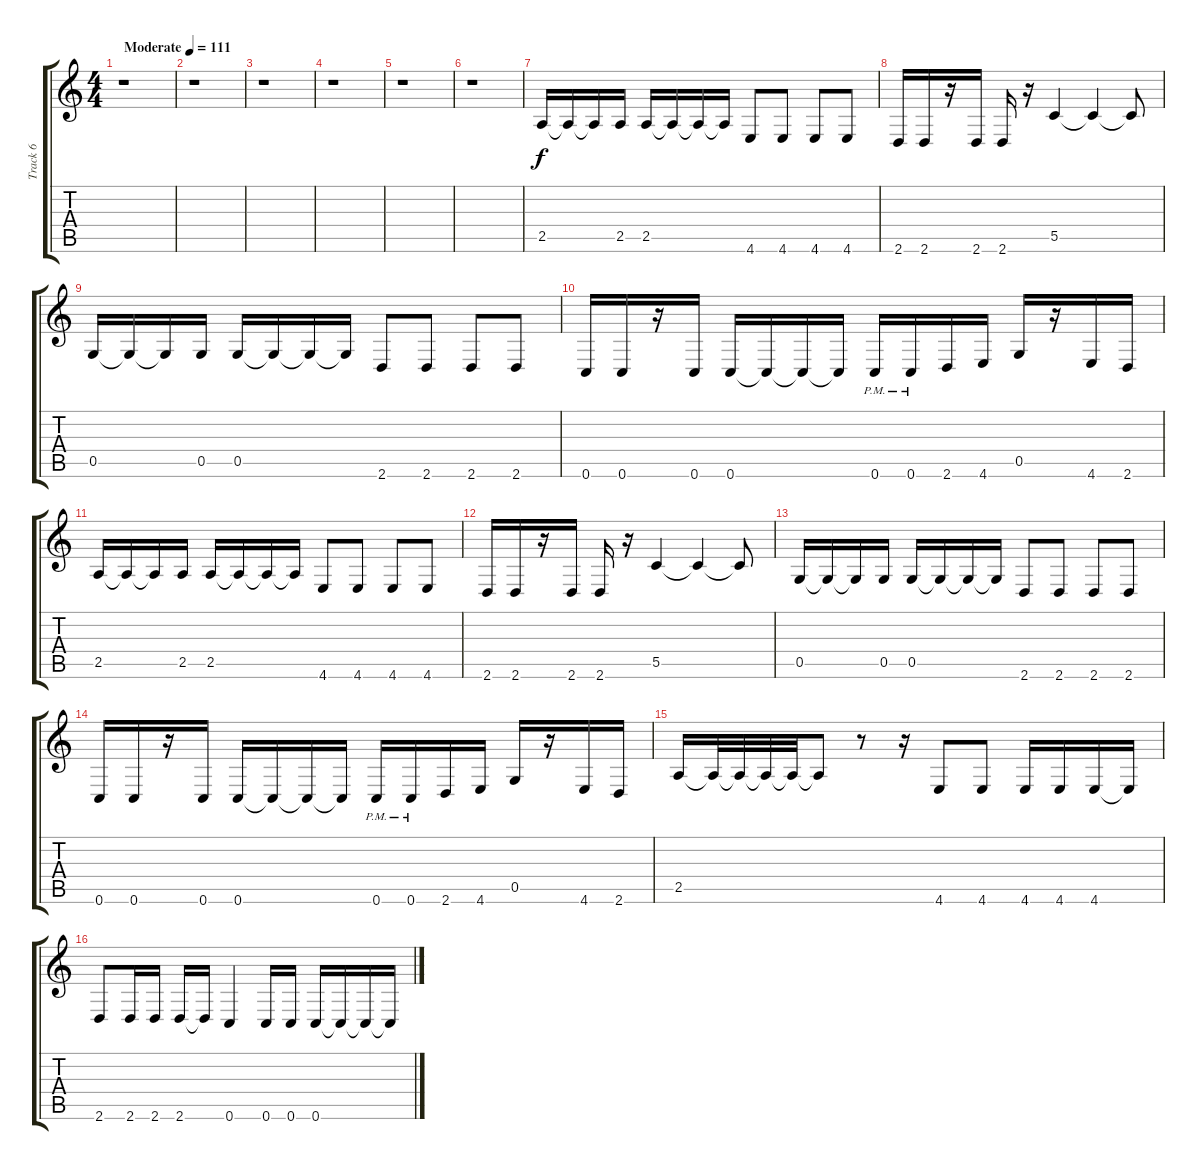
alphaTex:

\track ("Track 6" "Track 6") {instrument electricbasspick}
\staff {score tabs}
\tuning (D4 A3 F3 C3 G2 C2) {hide}
\ts (4 4)
\tempo (111 "Moderate")
\clef g2
\ks c
r.1{dy f instrument electricbasspick} |
r.1 |
r.1 |
r.1 |
r.1 |
r.1 |
2.5.16 2.5{t}.16 2.5{t}.16 2.5.16 2.5.16 2.5{t}.16 2.5{t}.16 2.5{t}.16 4.6.8 4.6.8 4.6.8 4.6.8 |
2.6.16 2.6.16 r.16 2.6.16 2.6.16 r.16 5.5.4 5.5{t}.4 5.5{t}.8 |
0.5.16 0.5{t}.16 0.5{t}.16 0.5.16 0.5.16 0.5{t}.16 0.5{t}.16 0.5{t}.16 2.6.8 2.6.8 2.6.8 2.6.8 |
0.6.16 0.6.16 r.16 0.6.16 0.6.16 0.6{t}.16 0.6{t}.16 0.6{t}.16 0.6{pm}.16 0.6{pm}.16 2.6.16 4.6.16 0.5.16 r.16 4.6.16 2.6.16 |
2.5.16 2.5{t}.16 2.5{t}.16 2.5.16 2.5.16 2.5{t}.16 2.5{t}.16 2.5{t}.16 4.6.8 4.6.8 4.6.8 4.6.8 |
2.6.16 2.6.16 r.16 2.6.16 2.6.16 r.16 5.5.4 5.5{t}.4 5.5{t}.8 |
0.5.16 0.5{t}.16 0.5{t}.16 0.5.16 0.5.16 0.5{t}.16 0.5{t}.16 0.5{t}.16 2.6.8 2.6.8 2.6.8 2.6.8 |
0.6.16 0.6.16 r.16 0.6.16 0.6.16 0.6{t}.16 0.6{t}.16 0.6{t}.16 0.6{pm}.16 0.6{pm}.16 2.6.16 4.6.16 0.5.16 r.16 4.6.16 2.6.16 |
2.5.16 2.5{t}.32 2.5{t}.32 2.5{t}.32 2.5{t}.32 2.5{t}.8 r.8 r.16 4.6.8 4.6.8 4.6.16 4.6.16 4.6.16 4.6{t}.16 |
2.6.8 2.6.16 2.6.16 2.6.16 2.6{t}.16 0.6.4 0.6.16 0.6.16 0.6.16 0.6{t}.16 0.6{t}.16 0.6{t}.16
